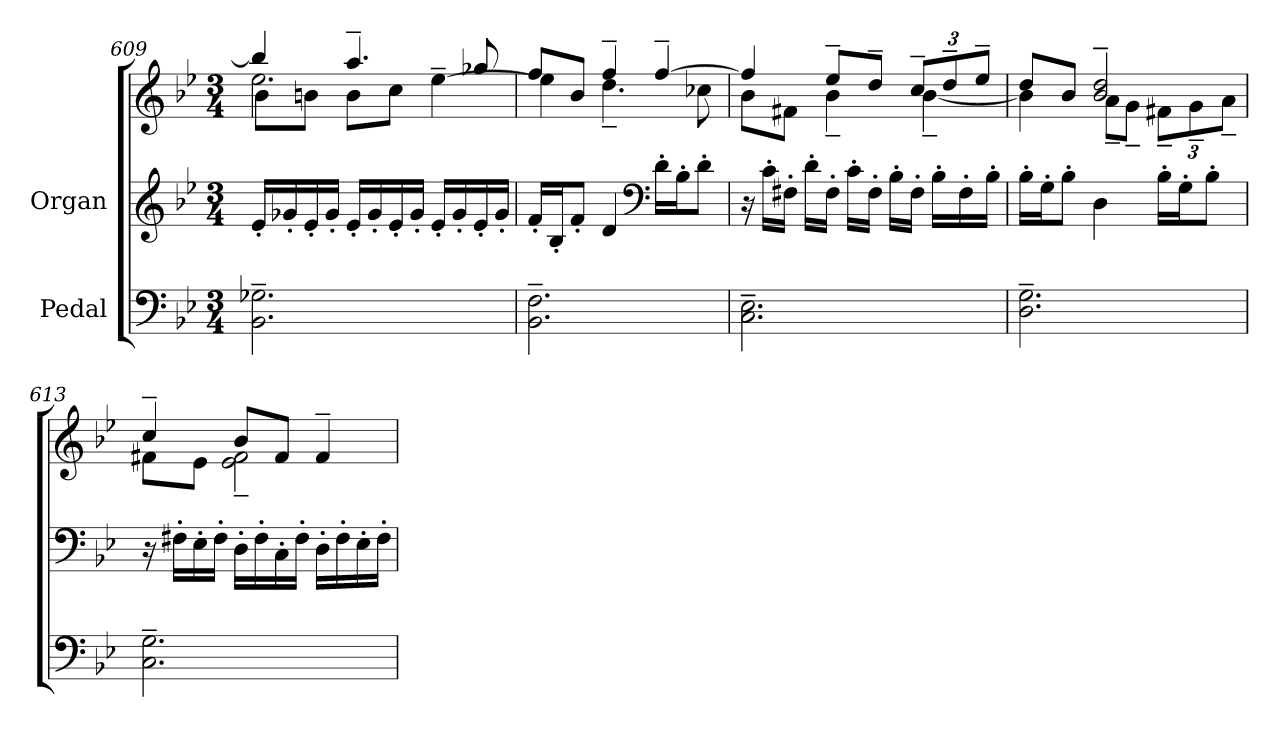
**kern	**kern	**kern
*part2	*part1	*part1
*staff3	*staff2	*staff1
*I"Pedal	*I"Organ	*
*clefF4	*clefG2	*clefG2
*k[b-e-]	*k[b-e-]	*k[b-e-]
*M3/4	*M3/4	*M3/4
=609	=609	=609
*	*	*^
*	*	*	*^
2.BB-\~ 2.G-X\~	16e-'/LL	4bb-/]	2.ee-\	8b-\L
.	16g-X'/	.	.	.
.	16e-'/	.	.	8bn\J
.	16g-'/JJ	.	.	.
.	16e-'/LL	4.aa~/	.	8b\L
.	16g-'/	.	.	.
.	16e-'/	.	.	8cc\J
.	16g-'/JJ	.	.	.
.	16e-'/LL	.	.	[4ee-~\
.	16g-'/	.	.	.
.	16e-'/	8gg-X/	.	.
.	16g-'/JJ	.	.	.
*	*	*	*v	*v
=610	=610	=610	=610
2.BB-\~ 2.F\~	16f'/LL	8ff/L	4ee-\]
.	16B-'/J	.	.
.	8f'/J	8b-/J	.
.	4d/	4ff~/	4.dd~\
*	*clefF4	*	*
.	16d'\LL	[4ff~/	.
.	16B-'\J	.	.
.	8d'\J	.	8cc-X\
!!LO:PB:g=z	!!
=611	=611	=611	=611
2.C\~ 2.E-\~	16r	4ff/]	8b-\L
.	16c'\LL	.	.
.	16F#X'\JJ	.	8f#X\J
.	16d'\LL	.	.
.	16F#'\JJ	8ee-~/L	4b-~\
.	16c'\LL	.	.
.	16F#'\JJ	8dd~/J	.
.	16B-'\LL	.	.
*	*	*Xbrackettup	*
.	16F#'\JJ	12cc~/L	[4b-~\
.	16B-'\LL	.	.
.	.	12dd~/	.
.	16F#'\	.	.
.	.	12ee-~/J	.
.	16B-'\JJ	.	.
=612	=612	=612	=612
2.D\~ 2.G\~	16B-'\LL	8dd/L	4b-\]
.	16G'\J	.	.
.	8B-'\J	8b-/J	.
.	4D\	2b-/~ 2dd/~	8a~\L
.	.	.	8g~\J
.	16B-'\LL	.	12f#X~\L
.	16G'\J	.	.
.	.	.	12g~\
.	8B-'\J	.	.
.	.	.	12a~\J
=613	=613	=613	=613
2.C\~ 2.G\~	16r	4cc~/	8f#X\L
.	16F#X'\LL	.	.
.	16E-'\	.	8e-\J
.	16F#'\JJ	.	.
.	16D'\LL	8b-/L	2e-\~ 2f#\~
.	16F#'\	.	.
.	16C'\	8f#/J	.
.	16F#'\JJ	.	.
.	16D'\LL	4f#~/	.
.	16F#'\	.	.
.	16E-'\	.	.
.	16F#'\JJ	.	.
*	*	*v	*v
=	=	=
*-	*-	*-
